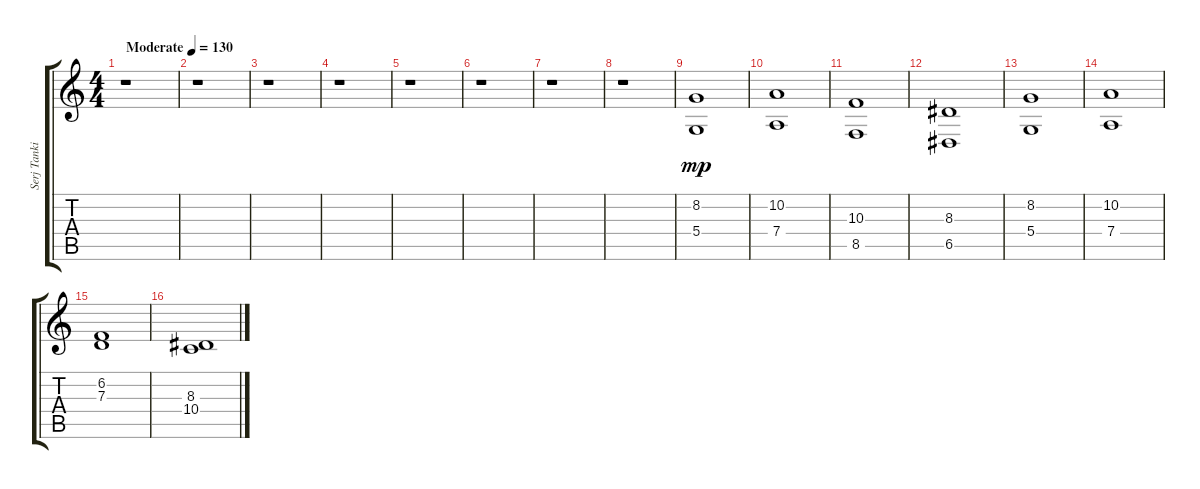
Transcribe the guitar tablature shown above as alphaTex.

\track ("Serj Tankian" "Serj Tanki") {instrument cello}
\staff {score tabs}
\tuning (E4 B3 G3 D3 A2 E2) {hide}
\ts (4 4)
\tempo (130 "Moderate")
\clef g2
\ks c
r.1{dy mp instrument cello} |
r.1 |
r.1 |
r.1 |
r.1 |
r.1 |
r.1 |
r.1 |
(8.2 5.4).1 |
(10.2 7.4).1 |
(10.3 8.5).1 |
(8.3 6.5).1 |
(8.2 5.4).1 |
(10.2 7.4).1 |
(6.2 7.3).1 |
(8.3 10.4).1
